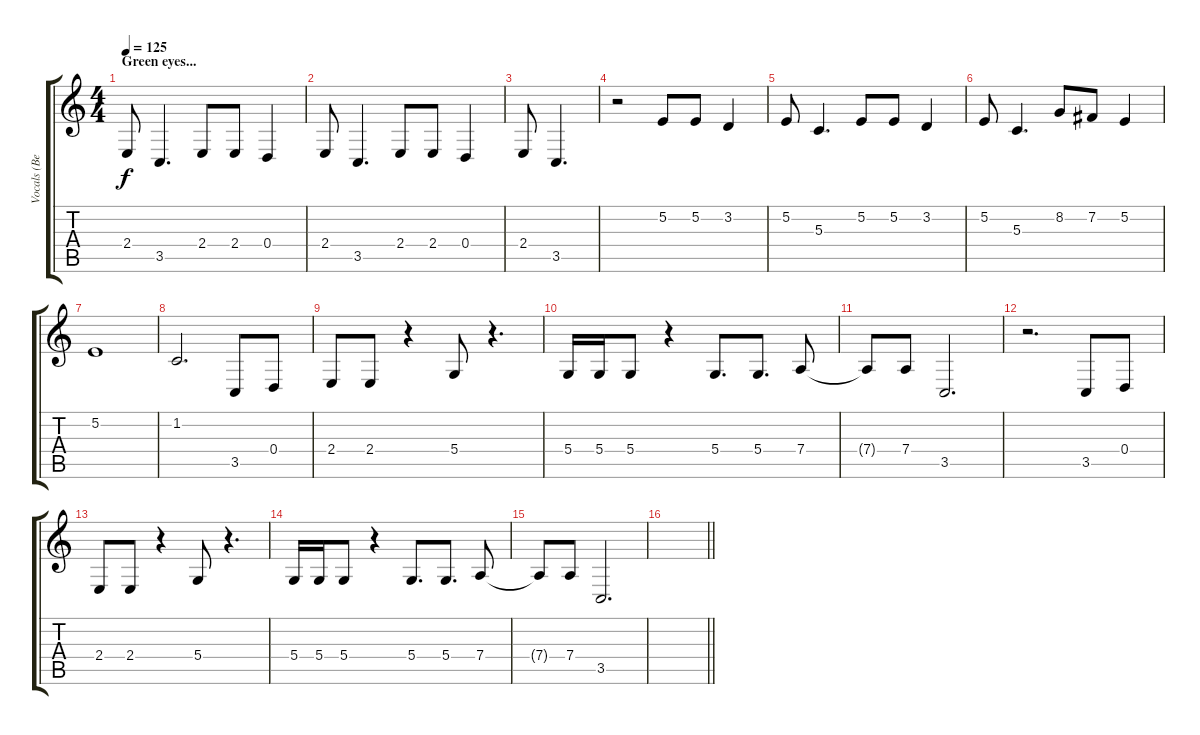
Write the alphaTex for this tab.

\track ("Vocals (Bernard)" "Vocals (Be") {instrument lead1square}
\staff {score tabs}
\tuning (E4 B3 G3 D3 A2 E2) {hide}
\ts (4 4)
\section ("" "Green eyes...")
\tempo 125
\clef g2
\ks c
2.4.8{dy f} 3.5.4{d} 2.4.8 2.4.8 0.4.4 |
2.4.8 3.5.4{d} 2.4.8 2.4.8 0.4.4 |
2.4.8 3.5.4{d} |
r.2 5.2.8 5.2.8 3.2.4 |
5.2.8 5.3.4{d} 5.2.8 5.2.8 3.2.4 |
5.2.8 5.3.4{d} 8.2.8 7.2.8 5.2.4 |
5.2.1 |
1.2.2{d} 3.5.8 0.4.8 |
2.4.8 2.4.8 r.4 5.4.8 r.4{d} |
5.4.16 5.4.16 5.4.8 r.4 5.4.8{d} 5.4.8{d} 7.4.8 |
7.4{t}.8 7.4.8 3.5.2{d} |
r.2{d} 3.5.8 0.4.8 |
2.4.8 2.4.8 r.4 5.4.8 r.4{d} |
5.4.16 5.4.16 5.4.8 r.4 5.4.8{d} 5.4.8{d} 7.4.8 |
7.4{t}.8 7.4.8 3.5.2{d} |
\barLineRight lightlight
